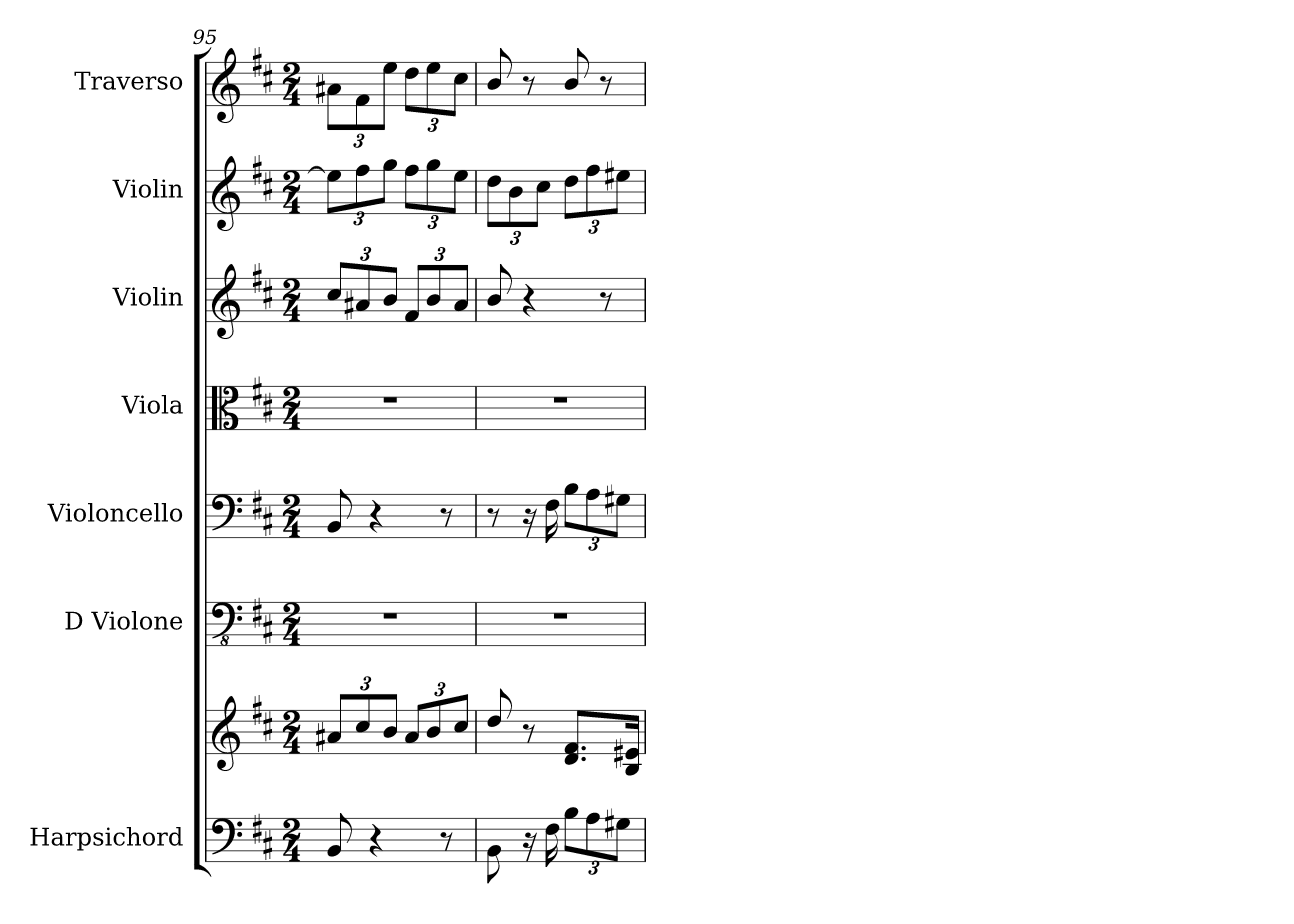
**kern	**kern	**kern	**kern	**kern	**kern	**kern	**kern
*part7	*part7	*part6	*part5	*part4	*part3	*part2	*part1
*staff8	*staff7	*staff6	*staff5	*staff4	*staff3	*staff2	*staff1
*I"Harpsichord	*	*I"D Violone	*I"Violoncello	*I"Viola	*I"Violin	*I"Violin	*I"Traverso
*I'Hch.	*	*I'D Vne.	*I'Vc.	*I'Vla.	*I'Vln.	*I'Vln.	*I'Trv.
!!LO:PB:g=z
*clefF4	*clefG2	*clefFv4	*clefF4	*clefC3	*clefG2	*clefG2	*clefG2
*	*	*ITrd7c12	*	*	*	*	*
*k[f#c#]	*k[f#c#]	*k[f#c#]	*k[f#c#]	*k[f#c#]	*k[f#c#]	*k[f#c#]	*k[f#c#]
*M2/4	*M2/4	*M2/4	*M2/4	*M2/4	*M2/4	*M2/4	*M2/4
*	*Xbrackettup	*	*	*	*Xbrackettup	*Xbrackettup	*Xbrackettup
=95	=95	=95	=95	=95	=95	=95	=95
8BB/	12a#X/L	2r	8BB/	2r	12cc#/L	12ee\L]	12a#X\L
.	12cc#/	.	.	.	12a#X/	12ff#\	12f#\
4r	.	.	4r	.	.	.	.
.	12b/J	.	.	.	12b/J	12gg\J	12ee\J
.	12a#/L	.	.	.	12f#/L	12ff#\L	12dd\L
.	12b/	.	.	.	12b/	12gg\	12ee\
8r	.	.	8r	.	.	.	.
.	12cc#/J	.	.	.	12a#/J	12ee\J	12cc#\J
=96	=96	=96	=96	=96	=96	=96	=96
8BB\	8dd/	2r	8r	2r	8b/	12dd\L	8b/
.	.	.	.	.	.	12b\	.
16r	8r	.	16r	.	4r	.	8r
.	.	.	.	.	.	12cc#\J	.
16F#\	.	.	16F#\	.	.	.	.
*Xbrackettup	*	*	*Xbrackettup	*	*	*	*
12B\L	8.d/ 8.f#/L	.	12B\L	.	.	12dd\L	8b/
12A\	.	.	12A\	.	.	12ff#\	.
.	.	.	.	.	8r	.	8r
12G#X\J	.	.	12G#X\J	.	.	12ee#X\J	.
.	16B/ 16e#X/Jk	.	.	.	.	.	.
=	=	=	=	=	=	=	=
*-	*-	*-	*-	*-	*-	*-	*-
